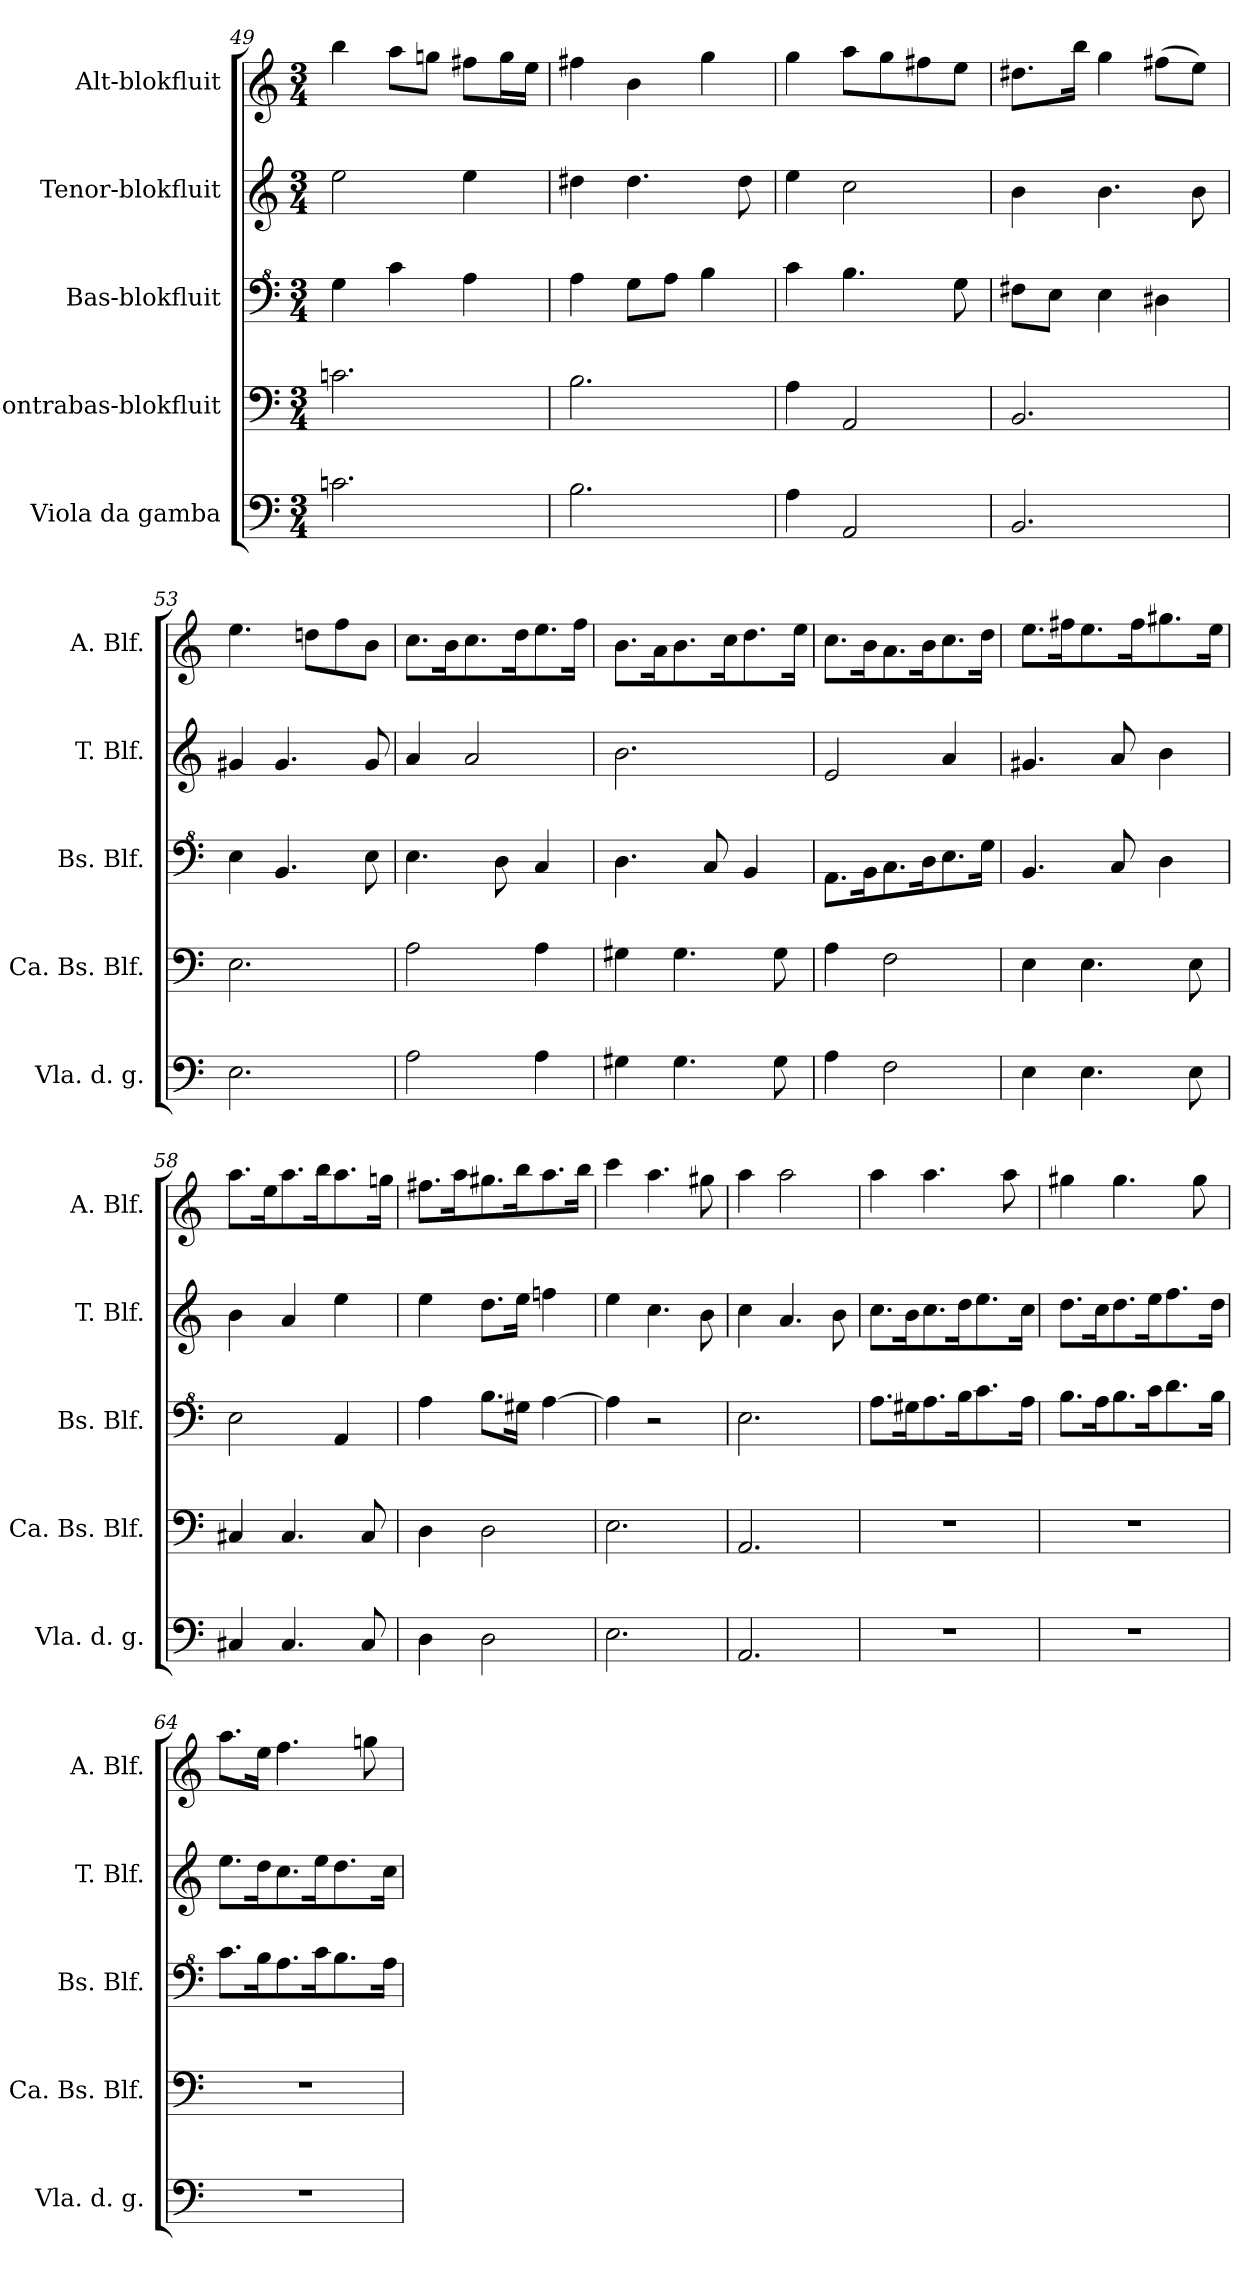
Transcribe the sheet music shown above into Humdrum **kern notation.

**kern	**kern	**kern	**kern	**kern
*part5	*part4	*part3	*part2	*part1
*staff5	*staff4	*staff3	*staff2	*staff1
*I"Viola da gamba	*I"Contrabas-blokfluit	*I"Bas-blokfluit	*I"Tenor-blokfluit	*I"Alt-blokfluit
*I'Vla. d. g.	*I'Ca. Bs. Blf.	*I'Bs. Blf.	*I'T. Blf.	*I'A. Blf.
!!LO:LB:g=z
*clefF4	*clefF4	*clefF^4	*clefG2	*clefG2
*k[]	*k[]	*k[]	*k[]	*k[]
*M3/4	*M3/4	*M3/4	*M3/4	*M3/4
=49	=49	=49	=49	=49
2.cn\	2.cn\	4g\	2ee\	4bb\
.	.	4cc\	.	8aa\L
.	.	.	.	8ggn\J
.	.	4a\	4ee\	8ff#X\L
.	.	.	.	16gg\L
.	.	.	.	16ee\JJ
=50	=50	=50	=50	=50
2.B\	2.B\	4a\	4dd#X\	4ff#X\
.	.	8g\L	4.dd#\	4b\
.	.	8a\J	.	.
.	.	4b\	.	4gg\
.	.	.	8dd#\	.
=51	=51	=51	=51	=51
4A\	4A\	4cc\	4ee\	4gg\
2AA/	2AA/	4.b\	2cc\	8aa\L
.	.	.	.	8gg\
.	.	.	.	8ff#X\
.	.	8g\	.	8ee\J
=52	=52	=52	=52	=52
2.BB/	2.BB/	8f#X\L	4b\	8.dd#X\L
.	.	8e\J	.	.
.	.	.	.	16bb\Jk
.	.	4e\	4.b\	4gg\
.	.	4d#X\	.	(>8ff#X\L
.	.	.	8b\	8ee\J)
=53	=53	=53	=53	=53
2.E\	2.E\	4e\	4g#X/	4.ee\
.	.	4.B/	4.g#/	.
.	.	.	.	8ddn\L
.	.	.	.	8ff\
.	.	8e\	8g#/	8b\J
=54	=54	=54	=54	=54
2A\	2A\	4.e\	4a/	8.cc\L
.	.	.	.	16b\K
.	.	.	2a/	8.cc\
.	.	8d\	.	.
.	.	.	.	16dd\K
4A\	4A\	4c/	.	8.ee\
.	.	.	.	16ff\Jk
!!LO:PB:g=z
=55	=55	=55	=55	=55
4G#X\	4G#X\	4.d\	2.b\	8.b\L
.	.	.	.	16a\K
4.G#\	4.G#\	.	.	8.b\
.	.	8c/	.	.
.	.	.	.	16cc\K
.	.	4B/	.	8.dd\
8G#\	8G#\	.	.	.
.	.	.	.	16ee\Jk
=56	=56	=56	=56	=56
4A\	4A\	8.A\L	2e/	8.cc\L
.	.	16B\K	.	16b\K
2F\	2F\	8.c\	.	8.a\
.	.	16d\K	.	16b\K
.	.	8.e\	4a/	8.cc\
.	.	16g\Jk	.	16dd\Jk
=57	=57	=57	=57	=57
4E\	4E\	4.B/	4.g#X/	8.ee\L
.	.	.	.	16ff#X\K
4.E\	4.E\	.	.	8.ee\
.	.	8c/	8a/	.
.	.	.	.	16ff#\K
.	.	4d\	4b\	8.gg#X\
8E\	8E\	.	.	.
.	.	.	.	16ee\Jk
=58	=58	=58	=58	=58
4C#X/	4C#X/	2e\	4b\	8.aa\L
.	.	.	.	16ee\K
4.C#/	4.C#/	.	4a/	8.aa\
.	.	.	.	16bb\K
.	.	4A/	4ee\	8.aa\
8C#/	8C#/	.	.	.
.	.	.	.	16ggn\Jk
=59	=59	=59	=59	=59
4D\	4D\	4a\	4ee\	8.ff#X\L
.	.	.	.	16aa\K
2D\	2D\	8.b\L	8.dd\L	8.gg#X\
.	.	16g#X\Jk	16ee\Jk	16bb\K
.	.	[4a\	4ffn\	8.aa\
.	.	.	.	16bb\Jk
!!LO:LB:g=z
=60	=60	=60	=60	=60
2.E\	2.E\	4a\]	4ee\	4ccc\
.	.	2r	4.cc\	4.aa\
.	.	.	8b\	8gg#X\
=61	=61	=61	=61	=61
2.AA/	2.AA/	2.e\	4cc\	4aa\
.	.	.	4.a/	2aa\
.	.	.	8b\	.
=62	=62	=62	=62	=62
2.r	2.r	8.a\L	8.cc\L	4aa\
.	.	16g#X\K	16b\K	.
.	.	8.a\	8.cc\	4.aa\
.	.	16b\K	16dd\K	.
.	.	8.cc\	8.ee\	.
.	.	.	.	8aa\
.	.	16a\Jk	16cc\Jk	.
=63	=63	=63	=63	=63
2.r	2.r	8.b\L	8.dd\L	4gg#X\
.	.	16a\K	16cc\K	.
.	.	8.b\	8.dd\	4.gg#\
.	.	16cc\K	16ee\K	.
.	.	8.dd\	8.ff\	.
.	.	.	.	8gg#\
.	.	16b\Jk	16dd\Jk	.
=64	=64	=64	=64	=64
2.r	2.r	8.cc\L	8.ee\L	8.aa\L
.	.	16b\K	16dd\K	16ee\Jk
.	.	8.a\	8.cc\	4.ff\
.	.	16cc\K	16ee\K	.
.	.	8.b\	8.dd\	.
.	.	.	.	8ggn\
.	.	16a\Jk	16cc\Jk	.
=	=	=	=	=
*-	*-	*-	*-	*-
